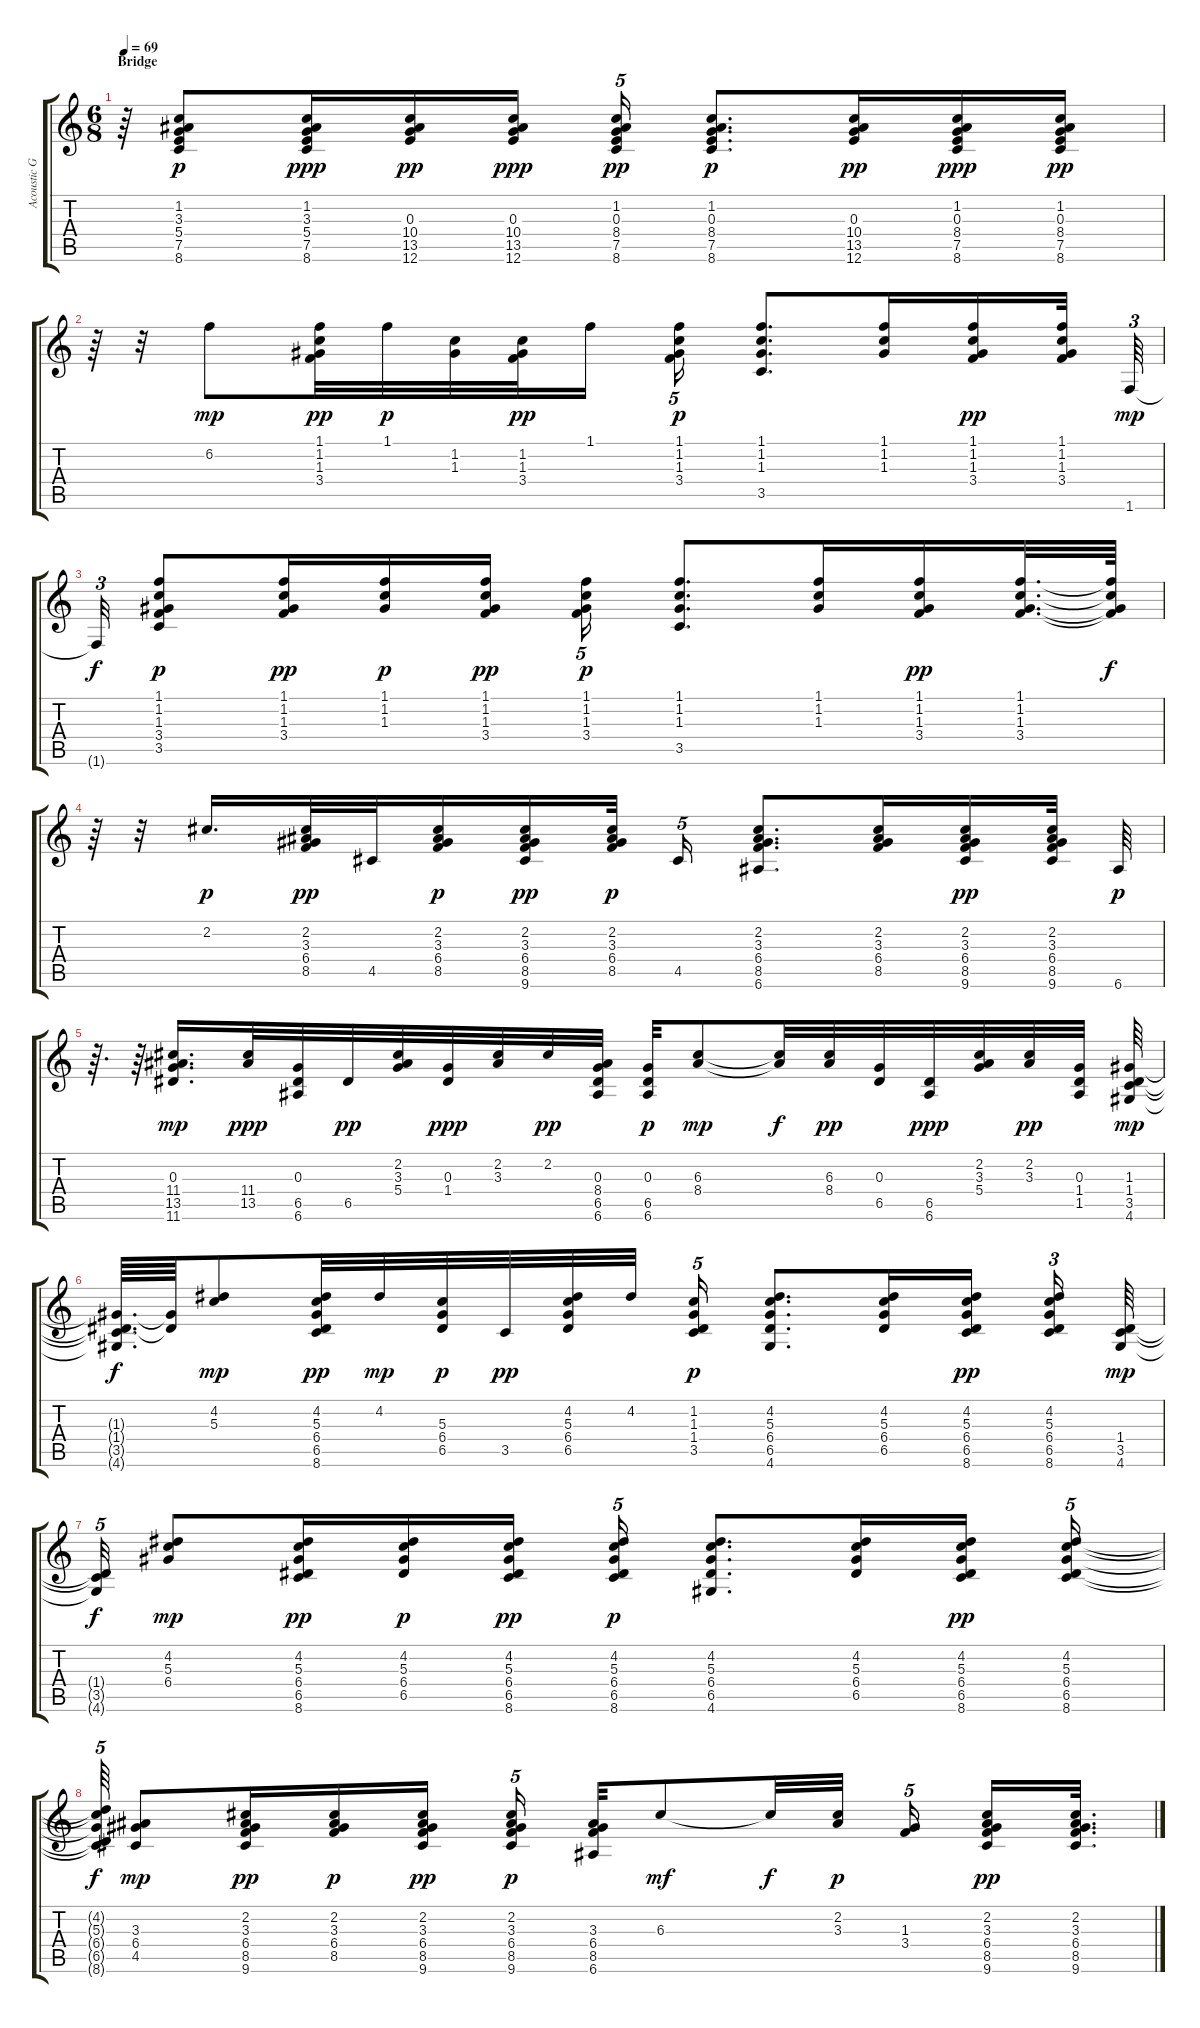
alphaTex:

\track ("Acoustic Guitar" "Acoustic G") {instrument acousticguitarsteel}
\staff {score tabs}
\tuning (E4 B3 G3 D3 A2 E2) {hide}
\ts (6 8)
\section ("" "Bridge")
\tempo 69
\clef g2
\ks c
r.64{dy f} (1.2 3.3 5.4 7.5 8.6).8{dy p} (1.2 3.3 5.4 7.5 8.6).16{dy ppp} (0.3 10.4 13.5 12.6).16{dy pp} (0.3 10.4 13.5 12.6).16{dy ppp beam splitsecondary} (1.2 0.3 8.4 7.5 8.6).16{tu (5 4) dy pp} (1.2 0.3 8.4 7.5 8.6).8{d dy p} (0.3 10.4 13.5 12.6).16{dy pp} (1.2 0.3 8.4 7.5 8.6).16{dy ppp} (1.2 0.3 8.4 7.5 8.6).16{dy pp} |
r.64 r.32 6.2.8{dy mp} (1.1 1.2 1.3 3.4).32{dy pp} 1.1.32{dy p} (1.2 1.3).32 (1.2 1.3 3.4).32{dy pp} 1.1.16{beam splitsecondary} (1.1 1.2 1.3 3.4).16{tu (5 4) dy p} (1.1 1.2 1.3 3.5).8{d} (1.1 1.2 1.3).16 (1.1 1.2 1.3 3.4).16{dy pp} (1.1 1.2 1.3 3.4).32 1.6.64{tu (3 2) dy mp} |
1.6{t}.32{tu (3 2) dy f} (1.1 1.2 1.3 3.4 3.5).8{dy p} (1.1 1.2 1.3 3.4).16{dy pp} (1.1 1.2 1.3).16{dy p} (1.1 1.2 1.3 3.4).16{dy pp beam splitsecondary} (1.1 1.2 1.3 3.4).16{tu (5 4) dy p} (1.1 1.2 1.3 3.5).8{d} (1.1 1.2 1.3).16 (1.1 1.2 1.3 3.4).16{dy pp} (1.1 1.2 1.3 3.4).32{d} (1.1{t} 1.2{t} 1.3{t} 3.4{t}).64{dy f} |
r.64 r.32 2.2.16{d dy p} (2.2 3.3 6.4 8.5).32{dy pp} 4.5.32 (2.2 3.3 6.4 8.5).16{dy p} (2.2 3.3 6.4 8.5 9.6).16{dy pp} (2.2 3.3 6.4 8.5).32{dy p beam splitsecondary} 4.5.16{tu (5 4)} (2.2 3.3 6.4 8.5 6.6).8{d} (2.2 3.3 6.4 8.5).16 (2.2 3.3 6.4 8.5 9.6).16{dy pp} (2.2 3.3 6.4 8.5 9.6).32 6.6.64{dy p} |
r.64{d} r.64 (0.3 11.4 13.5 11.6).16{d dy mp} (11.4 13.5).32{dy ppp} (0.3 6.5 6.6).32 6.5.32{dy pp} (2.2 3.3 5.4).32 (0.3 1.4).32{dy ppp} (2.2 3.3).32 2.2.32{dy pp} (0.3 8.4 6.5 6.6).32 (0.3 6.5 6.6).32{dy p} (6.3 8.4).8{dy mp} (6.3{t} 8.4{t}).32{dy f} (6.3 8.4).32{dy pp} (0.3 6.5).32 (6.5 6.6).32{dy ppp} (2.2 3.3 5.4).32 (2.2 3.3).32{dy pp} (0.3 1.4 1.5).32 (1.3 1.4 3.5 4.6).64{dy mp} |
(1.3{t} 1.4{t} 3.5{t} 4.6{t}).64{d dy f} (1.3{t} 1.4{t}).64 (4.2 5.3).8{dy mp} (4.2 5.3 6.4 6.5 8.6).32{dy pp} 4.2.32{dy mp} (5.3 6.4 6.5).32{dy p} 3.5.32{dy pp} (4.2 5.3 6.4 6.5).32 4.2.32{beam splitsecondary} (1.2 1.3 1.4 3.5).16{tu (5 4) dy p} (4.2 5.3 6.4 6.5 4.6).8{d} (4.2 5.3 6.4 6.5).16 (4.2 5.3 6.4 6.5 8.6).16{dy pp beam splitsecondary} (4.2 5.3 6.4 6.5 8.6).16{tu (3 2)} (1.4 3.5 4.6).64{dy mp} |
(1.4{t} 3.5{t} 4.6{t}).32{tu (5 4) dy f} (4.2 5.3 6.4).8{dy mp} (4.2 5.3 6.4 6.5 8.6).16{dy pp} (4.2 5.3 6.4 6.5).16{dy p} (4.2 5.3 6.4 6.5 8.6).16{dy pp beam splitsecondary} (4.2 5.3 6.4 6.5 8.6).16{tu (5 4) dy p} (4.2 5.3 6.4 6.5 4.6).8{d} (4.2 5.3 6.4 6.5).16 (4.2 5.3 6.4 6.5 8.6).16{dy pp beam splitsecondary} (4.2 5.3 6.4 6.5 8.6).16{tu (5 4)} |
(4.2{t} 5.3{t} 6.4{t} 6.5{t} 8.6{t}).64{tu (5 4) dy f} (3.3 6.4 4.5).8{dy mp} (2.2 3.3 6.4 8.5 9.6).16{dy pp} (2.2 3.3 6.4 8.5).16{dy p} (2.2 3.3 6.4 8.5 9.6).16{dy pp beam splitsecondary} (2.2 3.3 6.4 8.5 9.6).16{tu (5 4) dy p} (3.3 6.4 8.5 6.6).32 6.3.8{dy mf} 6.3{t}.32{dy f} (2.2 3.3).32{dy p beam splitsecondary} (1.3 3.4).16{tu (5 4) beam splitsecondary} (2.2 3.3 6.4 8.5 9.6).16{dy pp} (2.2 3.3 6.4 8.5 9.6).32{d}
